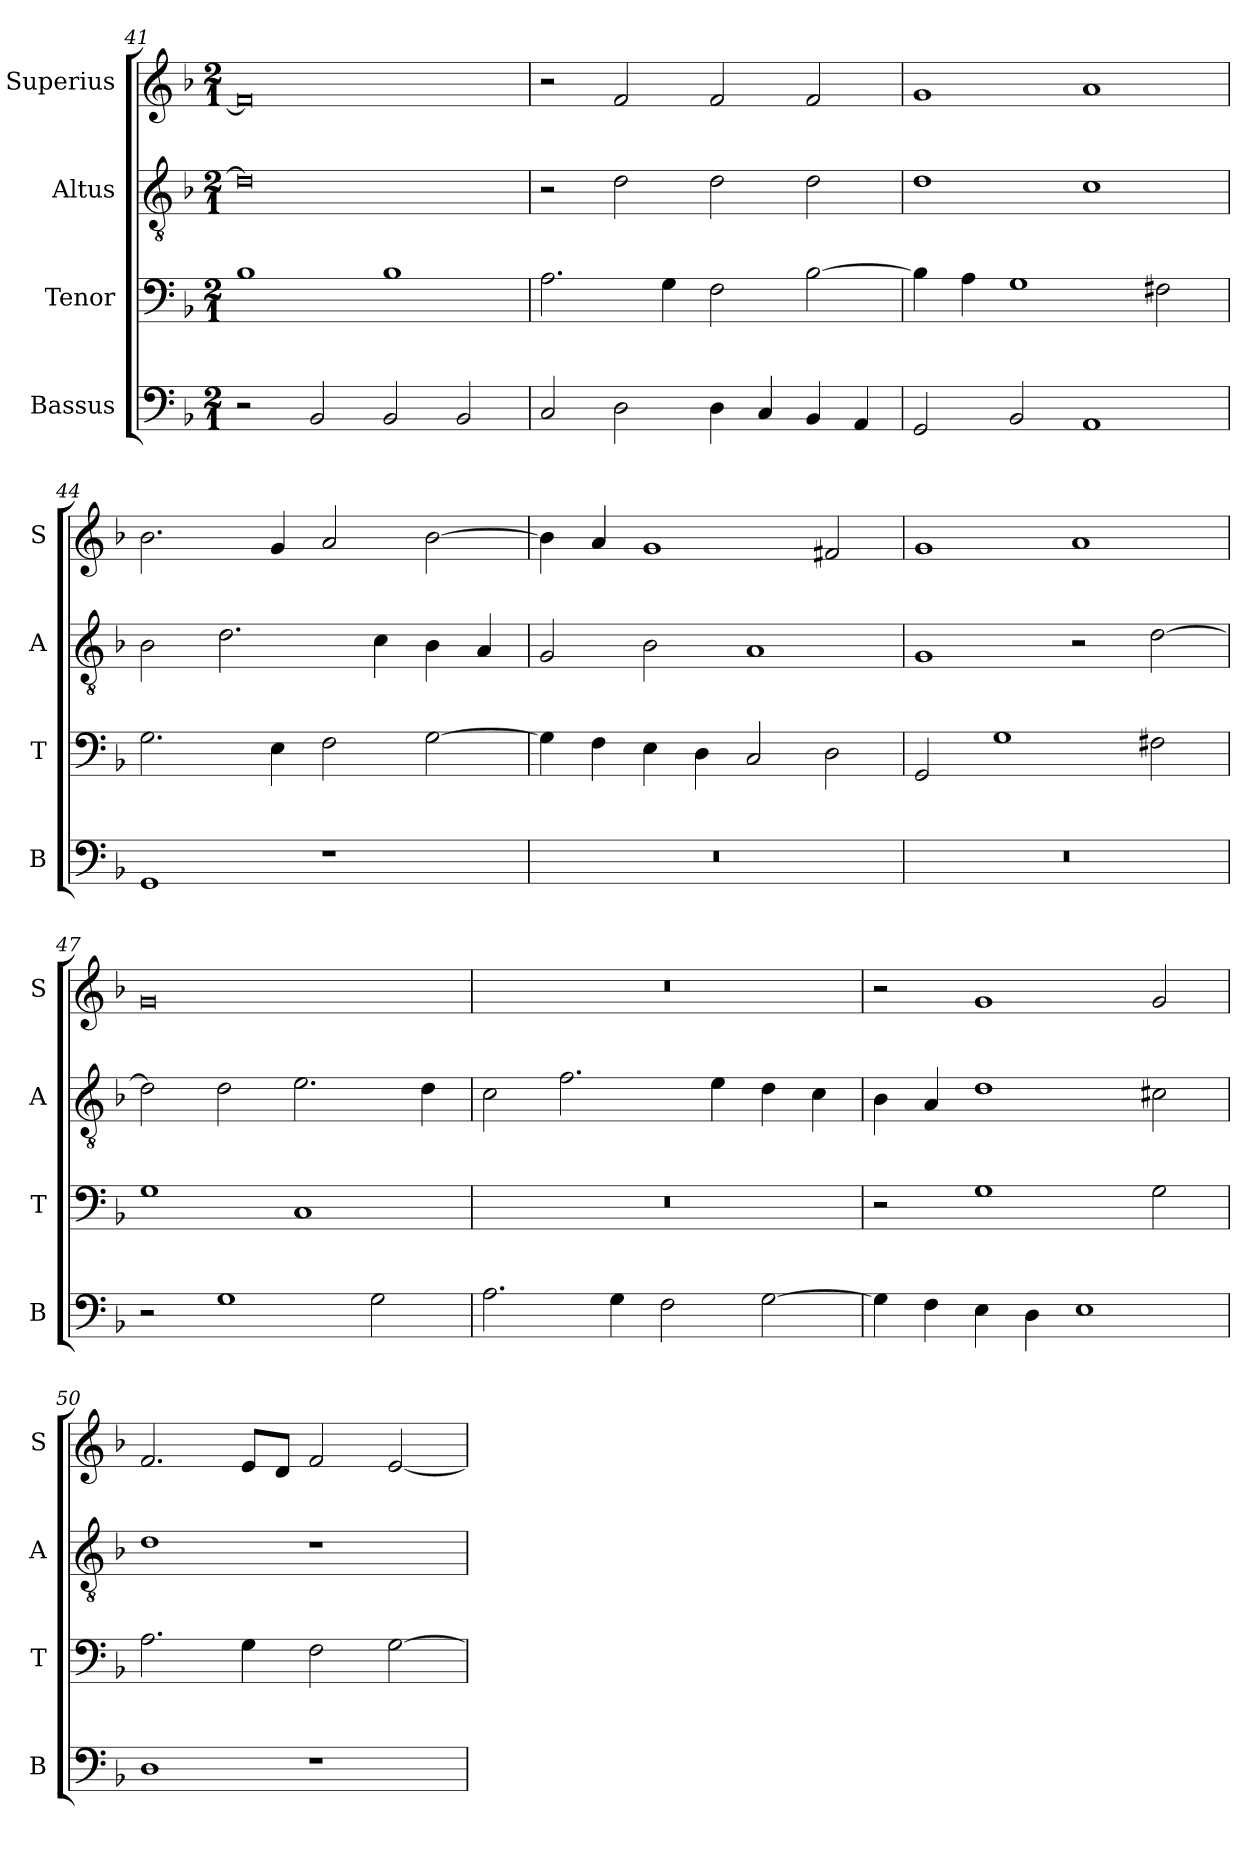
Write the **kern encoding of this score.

**kern	**kern	**kern	**kern
*part4	*part3	*part2	*part1
*staff4	*staff3	*staff2	*staff1
*I"Bassus	*I"Tenor	*I"Altus	*I"Superius
*I'B	*I'T	*I'A	*I'S
*clefF4	*clefF4	*clefGv2	*clefG2
*k[b-]	*k[b-]	*k[b-]	*k[b-]
*F:	*F:	*F:	*F:
*M2/1	*M2/1	*M2/1	*M2/1
=41	=41	=41	=41
2r	1B-	0d]	0f]
2BB-	.	.	.
2BB-	1B-	.	.
2BB-	.	.	.
=42	=42	=42	=42
2C	2.A	2r	2r
2D	.	2d	2f
.	4G	.	.
4D	2F	2d	2f
4C	.	.	.
4BB-	[2B-	2d	2f
4AA	.	.	.
=43	=43	=43	=43
2GG	4B-]	1d	1g
.	4A	.	.
2BB-	1G	.	.
1AA	.	1c	1a
.	2F#X	.	.
=44	=44	=44	=44
1GG	2.G	2B-	2.b-
.	.	2.d	.
.	4E	.	4g
1r	2F	.	2a
.	.	4c	.
.	[2G	4B-	[2b-
.	.	4A	.
=45	=45	=45	=45
0r	4G]	2G	4b-]
.	4F	.	4a
.	4E	2B-	1g
.	4D	.	.
.	2C	1A	.
.	2D	.	2f#X
=46	=46	=46	=46
0r	2GG	1G	1g
.	1G	.	.
.	.	2r	1a
.	2F#X	[2d	.
=47	=47	=47	=47
2r	1G	2d]	0g
1G	.	2d	.
.	1C	2.e	.
2G	.	.	.
.	.	4d	.
=48	=48	=48	=48
2.A	0r	2c	0r
.	.	2.f	.
4G	.	.	.
2F	.	.	.
.	.	4e	.
[2G	.	4d	.
.	.	4c	.
=49	=49	=49	=49
4G]	2r	4B-	2r
4F	.	4A	.
4E	1G	1d	1g
4D	.	.	.
1E	.	.	.
.	2G	2c#X	2g
=50	=50	=50	=50
1D	2.A	1d	2.f
.	4G	.	8eL
.	.	.	8dJ
1r	2F	1r	2f
.	[2G	.	[2e
=	=	=	=
*-	*-	*-	*-
